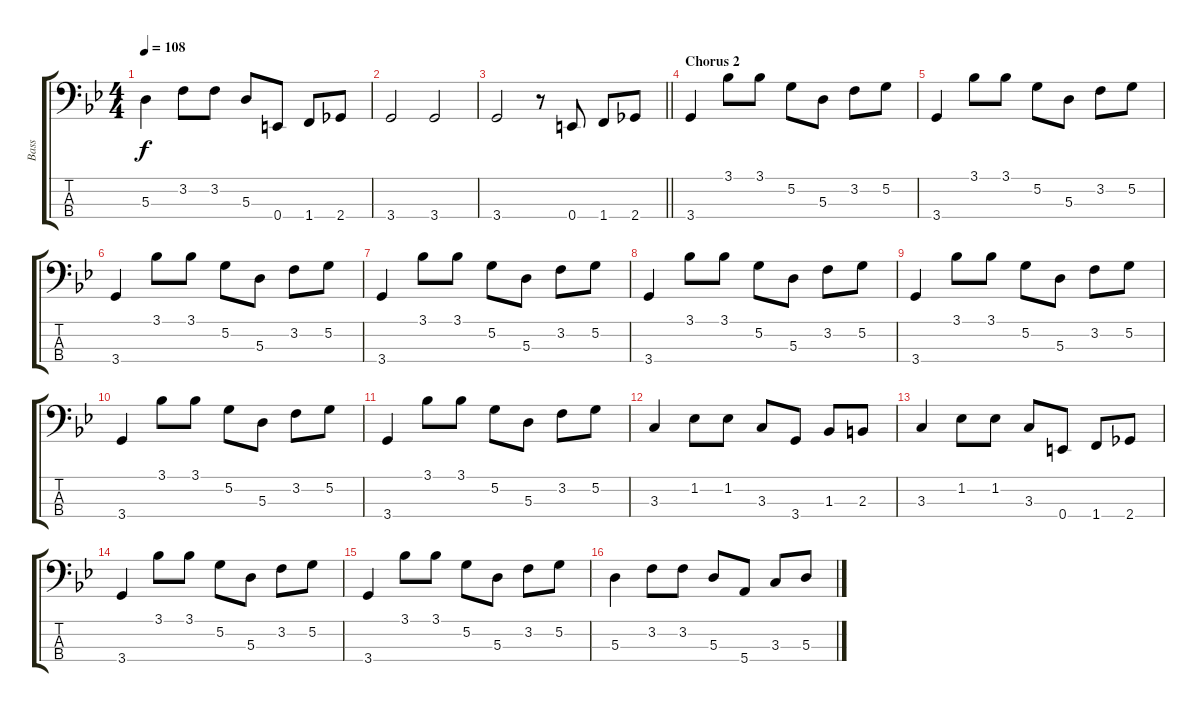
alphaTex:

\track ("Bass" "Bass") {instrument electricbassfinger}
\staff {score tabs}
\tuning (G2 D2 A1 E1) {hide}
\ts (4 4)
\tempo 108
\clef f4
\ks bb
5.3.4{dy f} 3.2.8 3.2.8 5.3.8 0.4.8 1.4.8 2.4.8 |
3.4.2 3.4.2 |
\barLineRight lightlight
3.4.2 r.8 0.4.8 1.4.8 2.4.8 |
\section ("" "Chorus 2")
3.4.4 3.1.8 3.1.8 5.2.8 5.3.8 3.2.8 5.2.8 |
3.4.4 3.1.8 3.1.8 5.2.8 5.3.8 3.2.8 5.2.8 |
3.4.4 3.1.8 3.1.8 5.2.8 5.3.8 3.2.8 5.2.8 |
3.4.4 3.1.8 3.1.8 5.2.8 5.3.8 3.2.8 5.2.8 |
3.4.4 3.1.8 3.1.8 5.2.8 5.3.8 3.2.8 5.2.8 |
3.4.4 3.1.8 3.1.8 5.2.8 5.3.8 3.2.8 5.2.8 |
3.4.4 3.1.8 3.1.8 5.2.8 5.3.8 3.2.8 5.2.8 |
3.4.4 3.1.8 3.1.8 5.2.8 5.3.8 3.2.8 5.2.8 |
3.3.4 1.2.8 1.2.8 3.3.8 3.4.8 1.3.8 2.3.8 |
3.3.4 1.2.8 1.2.8 3.3.8 0.4.8 1.4.8 2.4.8 |
3.4.4 3.1.8 3.1.8 5.2.8 5.3.8 3.2.8 5.2.8 |
3.4.4 3.1.8 3.1.8 5.2.8 5.3.8 3.2.8 5.2.8 |
5.3.4 3.2.8 3.2.8 5.3.8 5.4.8 3.3.8 5.3.8
